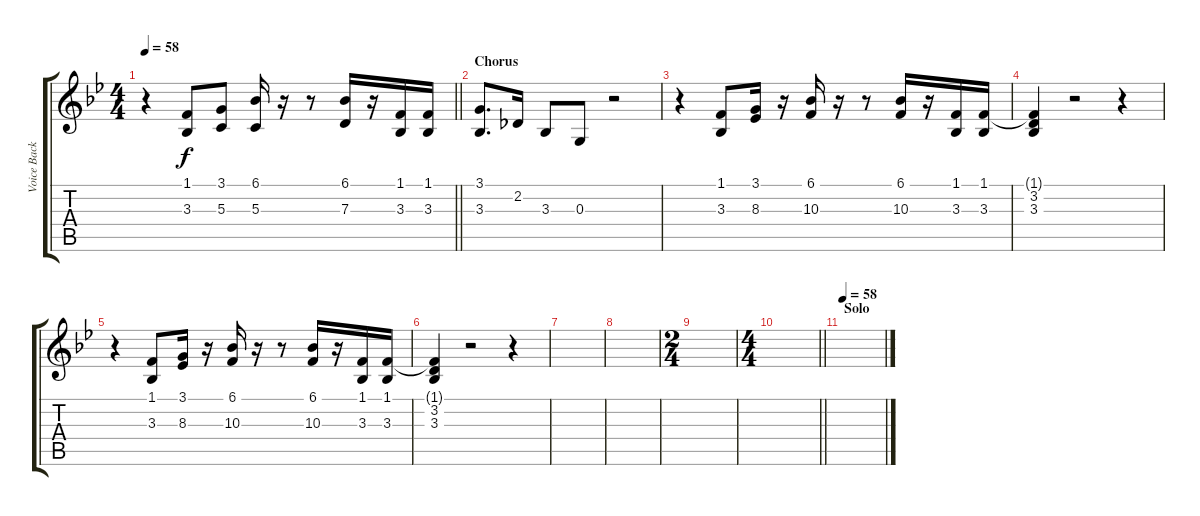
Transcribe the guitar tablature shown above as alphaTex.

\track ("Voice Backround" "Voice Back") {instrument clarinet}
\staff {score tabs}
\tuning (E4 B3 G3 D3 A2 E2) {hide}
\ts (4 4)
\tempo 58
\clef g2
\barLineRight lightlight
\ks bb
r.4{dy f} (1.1 3.3).8 (3.1 5.3).8 (6.1 5.3).16 r.16 r.8 (6.1 7.3).16 r.16 (1.1 3.3).16 (1.1 3.3).16 |
\section ("" "Chorus")
(3.1 3.3).8{d} 2.2.16 3.3.8 0.3.8 r.2 |
r.4 (1.1 3.3).8 (3.1 8.3).16 r.16 (6.1 10.3).16 r.16 r.8 (6.1 10.3).16 r.16 (1.1 3.3).16 (1.1 3.3).16 |
(1.1{t} 3.2 3.3).4 r.2 r.4 |
r.4 (1.1 3.3).8 (3.1 8.3).16 r.16 (6.1 10.3).16 r.16 r.8 (6.1 10.3).16 r.16 (1.1 3.3).16 (1.1 3.3).16 |
(1.1{t} 3.2 3.3).4 r.2 r.4 |
|
|
\ts (2 4)
|
\ts (4 4)
\barLineRight lightlight
|
\section ("" "Solo")
\tempo 58
